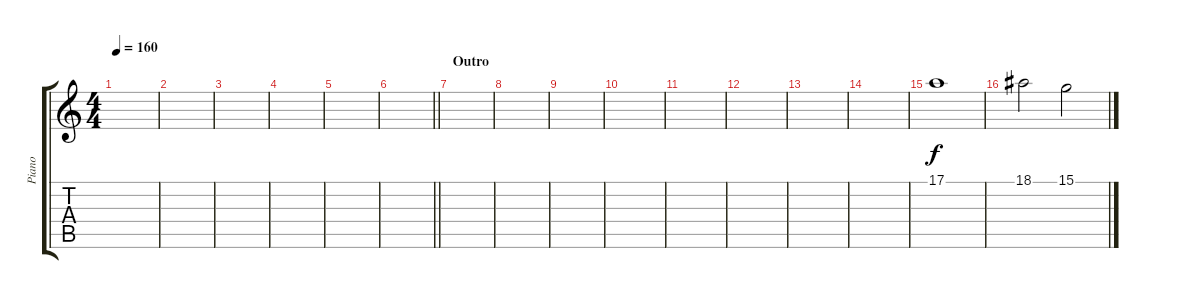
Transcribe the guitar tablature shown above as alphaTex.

\track ("Piano" "Piano") {instrument stringensemble1}
\staff {score tabs}
\tuning (E4 B3 G3 D3 A2 E2) {hide}
\ts (4 4)
\tempo 160
\clef g2
\ks c
|
|
|
|
|
\barLineRight lightlight
|
\section ("" "Outro")
|
|
|
|
|
|
|
|
17.1.1 |
18.1.2 15.1.2
